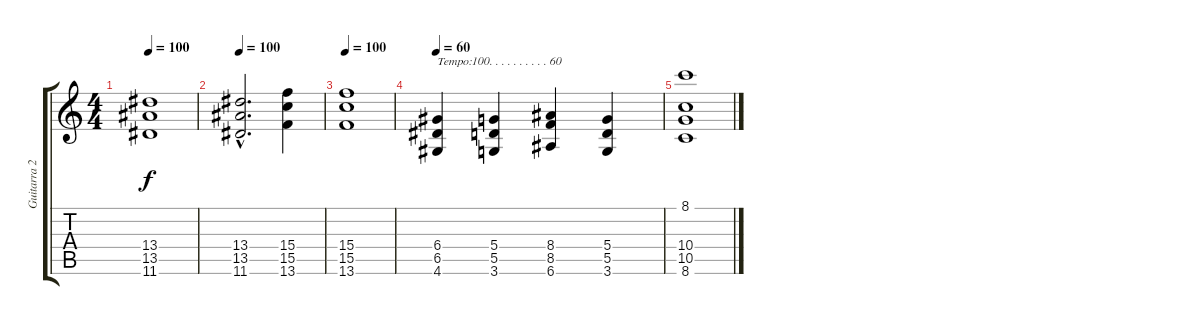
\track ("Guitarra 2" "Guitarra 2") {instrument distortionguitar}
\staff {score tabs}
\tuning (E4 B3 G3 D3 A2 E2) {hide}
\ts (4 4)
\tempo 100
\clef g2
\ks c
(13.4 13.5 11.6).1{dy f} |
\tempo 100
(13.4{hac} 13.5{hac} 11.6{hac}).2{d} (15.4 15.5 13.6).4 |
\tempo 100
(15.4 15.5 13.6).1 |
\tempo 60
(6.4 6.5 4.6).4{txt "Tempo:100. . . . . . . . . . 60"} (5.4 5.5 3.6).4 (8.4 8.5 6.6).4 (5.4 5.5 3.6).4 |
(8.1 10.4 10.5 8.6).1
